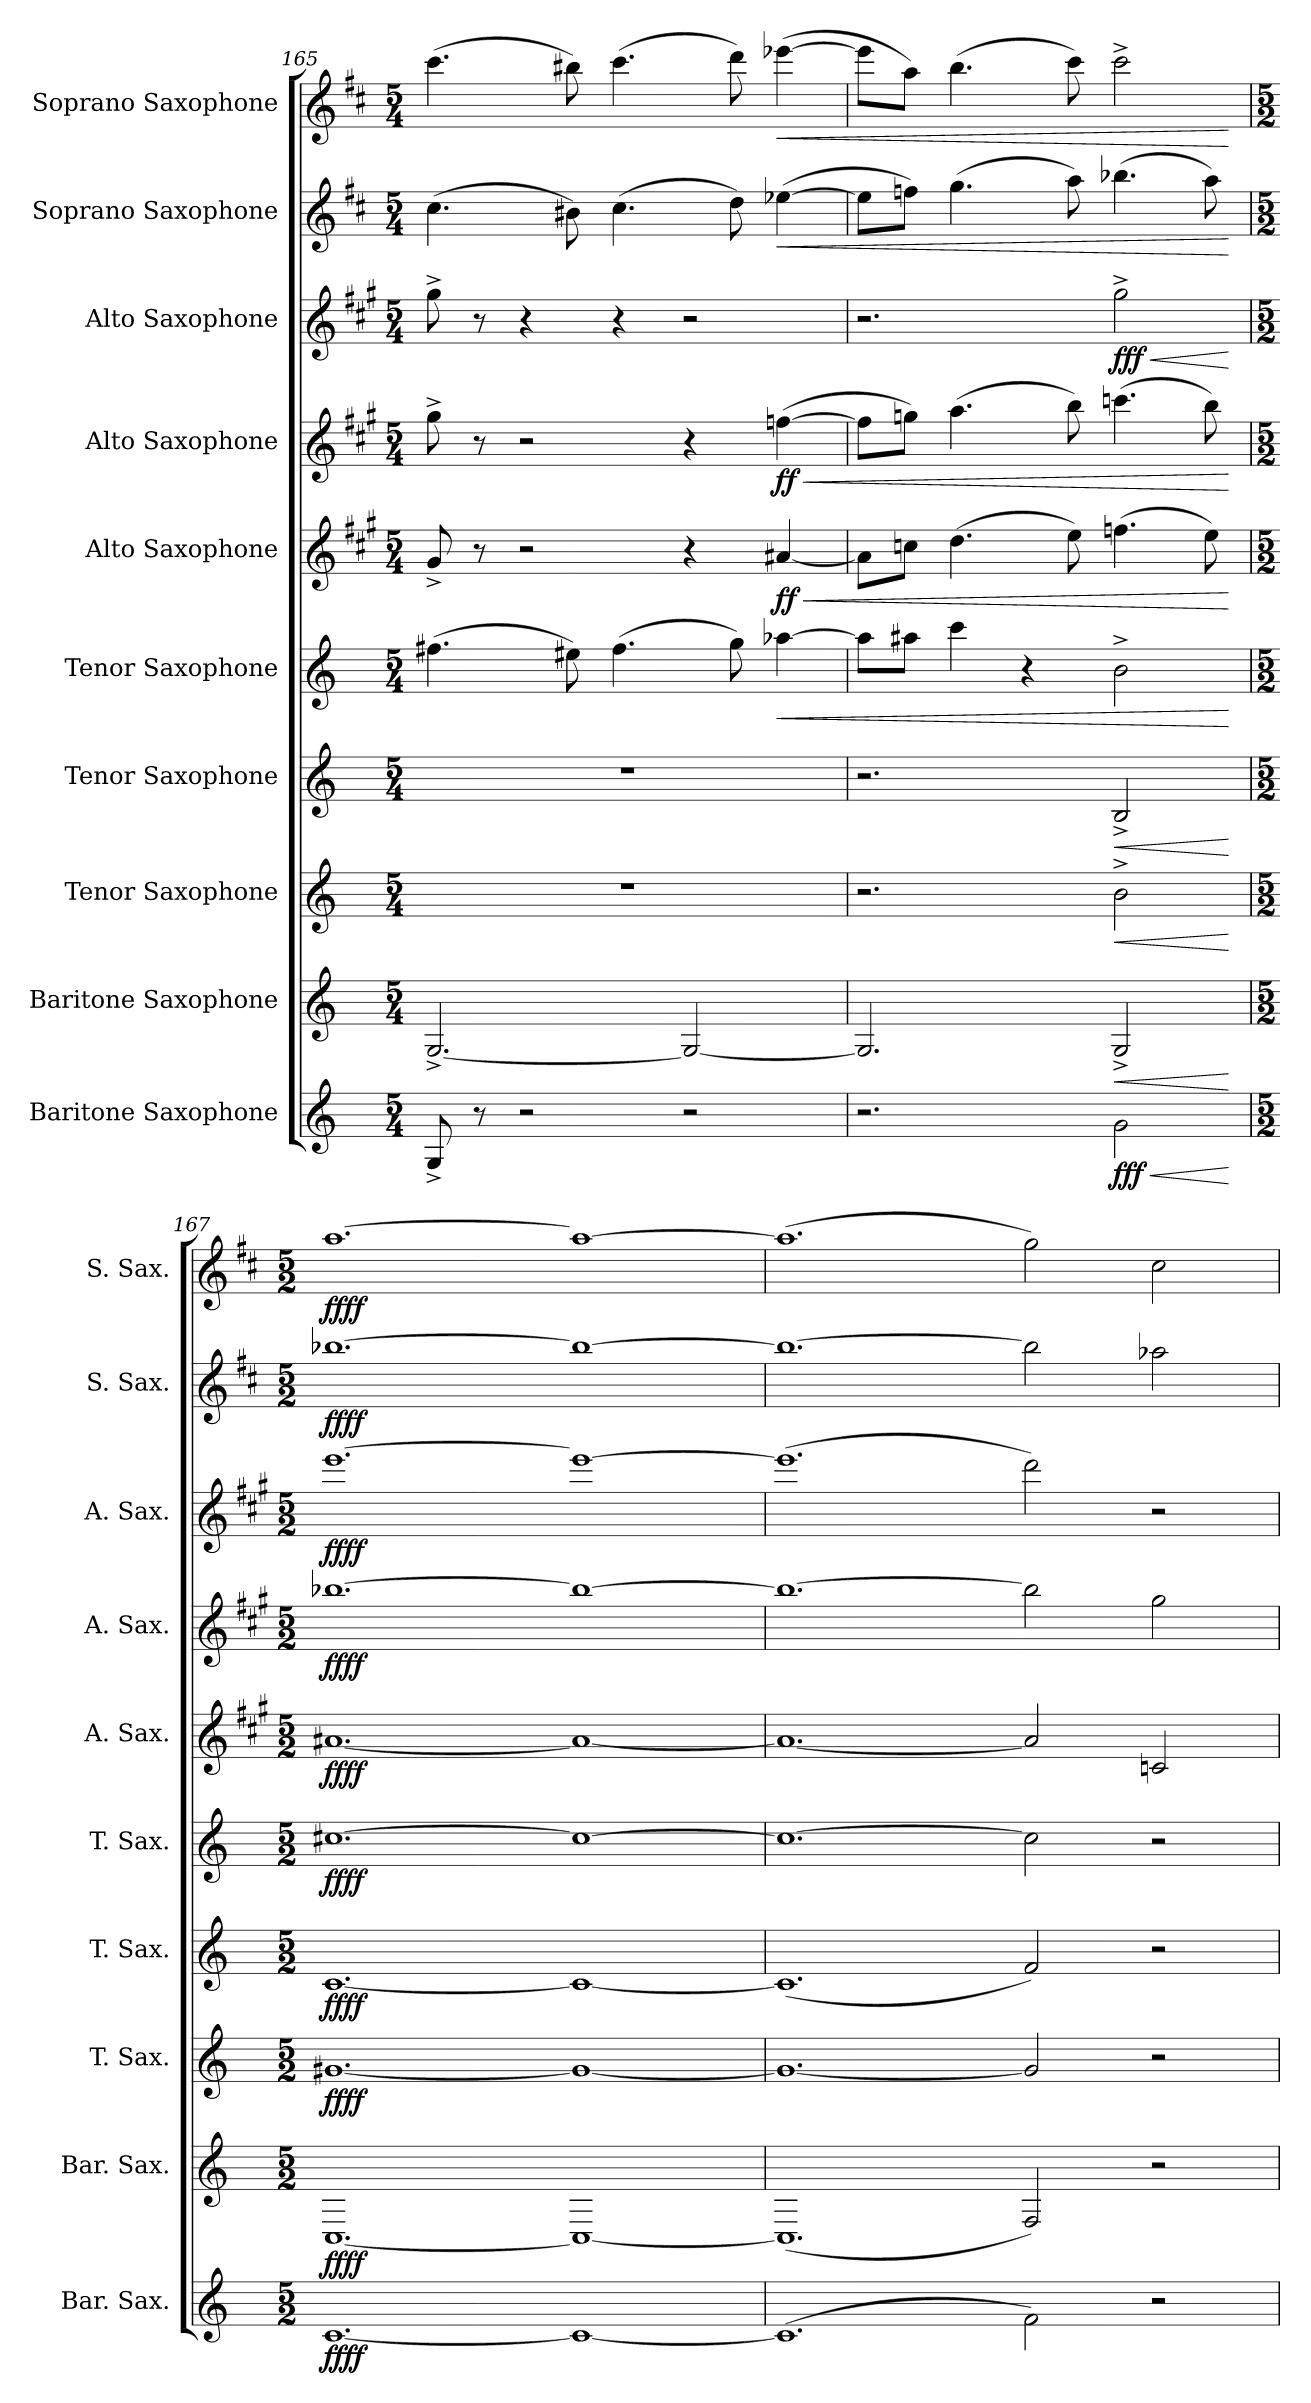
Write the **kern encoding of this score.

**kern	**dynam	**kern	**dynam	**kern	**dynam	**kern	**dynam	**kern	**dynam	**kern	**dynam	**kern	**dynam	**kern	**dynam	**kern	**dynam	**kern	**dynam
*part10	*part10	*part9	*part9	*part8	*part8	*part7	*part7	*part6	*part6	*part5	*part5	*part4	*part4	*part3	*part3	*part2	*part2	*part1	*part1
*staff10	*staff10	*staff9	*staff9	*staff8	*staff8	*staff7	*staff7	*staff6	*staff6	*staff5	*staff5	*staff4	*staff4	*staff3	*staff3	*staff2	*staff2	*staff1	*staff1
*I"Baritone Saxophone	*	*I"Baritone Saxophone	*	*I"Tenor Saxophone	*	*I"Tenor Saxophone	*	*I"Tenor Saxophone	*	*I"Alto Saxophone	*	*I"Alto Saxophone	*	*I"Alto Saxophone	*	*I"Soprano Saxophone	*	*I"Soprano Saxophone	*
*I'Bar. Sax.	*	*I'Bar. Sax.	*	*I'T. Sax.	*	*I'T. Sax.	*	*I'T. Sax.	*	*I'A. Sax.	*	*I'A. Sax.	*	*I'A. Sax.	*	*I'S. Sax.	*	*I'S. Sax.	*
!!LO:PB:g=z
*clefG2	*	*clefG2	*	*clefG2	*	*clefG2	*	*clefG2	*	*clefG2	*	*clefG2	*	*clefG2	*	*clefG2	*	*clefG2	*
*ITrd12c21	*	*ITrd12c21	*	*ITrd8c14	*	*ITrd8c14	*	*ITrd8c14	*	*ITrd5c9	*	*ITrd5c9	*	*ITrd5c9	*	*ITrd1c2	*	*ITrd1c2	*
*k[]	*	*k[]	*	*k[]	*	*k[]	*	*k[]	*	*k[]	*	*k[]	*	*k[]	*	*k[]	*	*k[]	*
*M5/4	*	*M5/4	*	*M5/4	*	*M5/4	*	*M5/4	*	*M5/4	*	*M5/4	*	*M5/4	*	*M5/4	*	*M5/4	*
=165	=165	=165	=165	=165	=165	=165	=165	=165	=165	=165	=165	=165	=165	=165	=165	=165	=165	=165	=165
8GG^/	.	[2.GG^/	.	4%5r	.	4%5r	.	(4.f#X\	.	8B^/	.	8b^\	.	8b^\	.	(4.b\	.	(4.bb\	.
8r	.	.	.	.	.	.	.	.	.	8r	.	8r	.	8r	.	.	.	.	.
2r	.	.	.	.	.	.	.	.	.	2r	.	2r	.	4r	.	.	.	.	.
.	.	.	.	.	.	.	.	8e#X\)	.	.	.	.	.	.	.	8a#X\)	.	8aa#X\)	.
.	.	.	.	.	.	.	.	(4.f#\	.	.	.	.	.	4r	.	(4.b\	.	(4.bb\	.
2r	.	2GG/_	.	.	.	.	.	.	.	4r	.	4r	.	2r	.	.	.	.	.
.	.	.	.	.	.	.	.	8g\)	.	.	.	.	.	.	.	8cc\)	.	8ccc\)	.
!	!	!	!	!	!	!	!	!	!LO:HP:b	!	!LO:HP:b	!	!LO:HP:b	!	!	!	!LO:HP:b	!	!LO:HP:b
!	!	!	!	!	!	!	!	!	!	!	!LO:DY:n=1:b	!	!LO:DY:n=1:b	!	!	!	!	!	!
.	.	.	.	.	.	.	.	[4a-X\	<	[4c#X/	< ff	([4a-X\	< ff	.	.	([4dd-X\	<	([4ddd-X\	<
=166	=166	=166	=166	=166	=166	=166	=166	=166	=166	=166	=166	=166	=166	=166	=166	=166	=166	=166	=166
2.r	.	2.GG/]	.	2.r	.	2.r	.	8a-\L]	.	8c#\L]	.	8a-\L]	.	2.r	.	8dd-\L]	.	8ddd-\L]	.
.	.	.	.	.	.	.	.	8a#X\J	.	8e-X\J	.	8b-X\J)	.	.	.	8ee-X\J)	.	8gg\J)	.
.	.	.	.	.	.	.	.	4cc\	.	(4.f\	.	(4.cc\	.	.	.	(4.ff\	.	(4.aa\	.
.	.	.	.	.	.	.	.	4r	.	.	.	.	.	.	.	.	.	.	.
.	.	.	.	.	.	.	.	.	.	8g\)	.	8dd\)	.	.	.	8gg\)	.	8bb\)	.
!	!LO:HP:b	!	!LO:HP:b	!	!LO:HP:b	!	!LO:HP:b	!	!	!	!	!	!	!	!LO:HP:b	!	!	!	!
!	!LO:DY:n=1:b	!	!	!	!	!	!	!	!	!	!	!	!	!	!LO:DY:n=1:b	!	!	!	!
2G\	< fff	2GG^/	<	2B^\	<	2BB^/	<	2B^\	.	(4.a-X\	.	(4.ee-X\	.	2b^\	< fff	(4.aa-X\	.	2bb^\	.
.	.	.	.	.	.	.	.	.	.	8g\)	.	8dd\)	.	.	.	8gg\)	.	.	.
.	[	.	[	.	[	.	[	.	[	.	[	.	[	.	[	.	[	.	[
=167	=167	=167	=167	=167	=167	=167	=167	=167	=167	=167	=167	=167	=167	=167	=167	=167	=167	=167	=167
*M5/2	*	*M5/2	*	*M5/2	*	*M5/2	*	*M5/2	*	*M5/2	*	*M5/2	*	*M5/2	*	*M5/2	*	*M5/2	*
*	*	*	*	*	*	*	*	*	*	*	*	*	*	*	*	*	*	*MM320	*
!	!LO:DY:b	!	!LO:DY:b	!	!LO:DY:b	!	!LO:DY:b	!	!LO:DY:b	!	!LO:DY:b	!	!LO:DY:b	!	!LO:DY:b	!	!LO:DY:b	!	!LO:DY:b
[1.C	ffff	[1.CC	ffff	[1.G#X	ffff	[1.C	ffff	[1.c#X	ffff	[1.c#X	ffff	[1.dd-X	ffff	[1.gg	ffff	[1.aa-X	ffff	[1.gg	ffff
1C_	.	1CC_	.	1G#_	.	1C_	.	1c#_	.	1c#_	.	1dd-_	.	1gg_	.	1aa-_	.	1gg_	.
=168	=168	=168	=168	=168	=168	=168	=168	=168	=168	=168	=168	=168	=168	=168	=168	=168	=168	=168	=168
(1.C]	.	(1.CC]	.	1.G#_	.	(1.C]	.	1.c#_	.	1.c#_	.	1.dd-_	.	(1.gg]	.	1.aa-_	.	(1.gg]	.
2F\)	.	2FF/)	.	2G#/]	.	2F/)	.	2c#\]	.	2c#/]	.	2dd-\]	.	2ff\)	.	2aa-\]	.	2ff\)	.
2r	.	2r	.	2r	.	2r	.	2r	.	2E-X/	.	2b\	.	2r	.	2gg-X\	.	2b\	.
=	=	=	=	=	=	=	=	=	=	=	=	=	=	=	=	=	=	=	=
*-	*-	*-	*-	*-	*-	*-	*-	*-	*-	*-	*-	*-	*-	*-	*-	*-	*-	*-	*-
